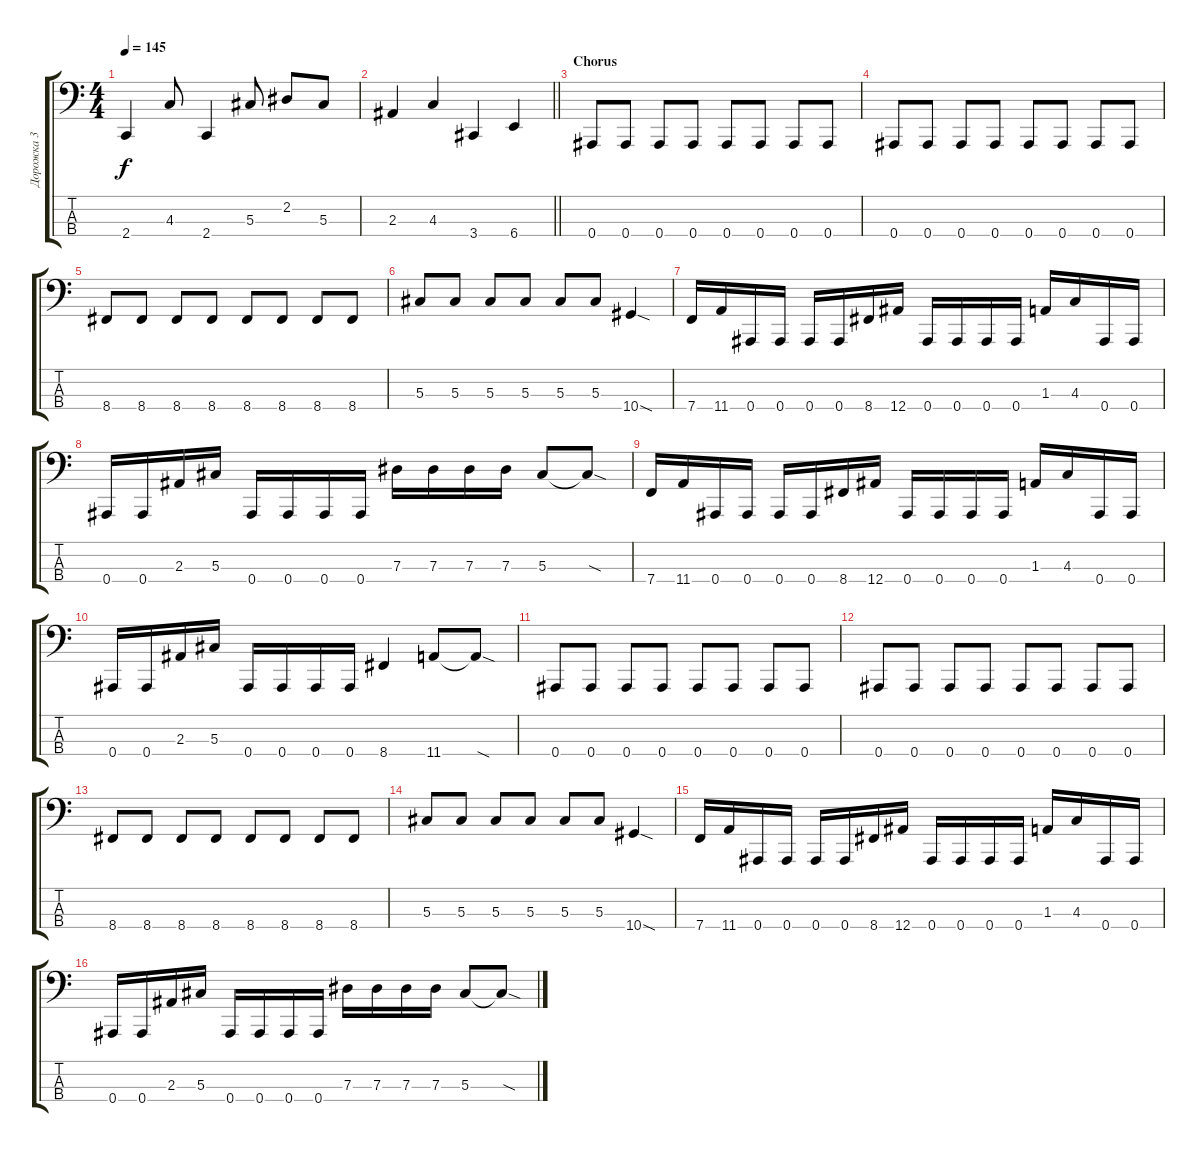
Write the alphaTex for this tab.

\track ("Дорожка 3" "Дорожка 3") {instrument electricbassfinger}
\staff {score tabs}
\tuning (Gb2 Db2 Ab1 Bb0) {hide}
\ts (4 4)
\tempo 145
\clef f4
\ks c
2.4.4{dy f} 4.3.8 2.4.4 5.3.8 2.2.8 5.3.8 |
\barLineRight lightlight
2.3.4 4.3.4 3.4.4 6.4.4 |
\section ("" "Chorus")
0.4.8 0.4.8 0.4.8 0.4.8 0.4.8 0.4.8 0.4.8 0.4.8 |
0.4.8 0.4.8 0.4.8 0.4.8 0.4.8 0.4.8 0.4.8 0.4.8 |
8.4.8 8.4.8 8.4.8 8.4.8 8.4.8 8.4.8 8.4.8 8.4.8 |
5.3.8 5.3.8 5.3.8 5.3.8 5.3.8 5.3.8 10.4{sod}.4 |
7.4.16 11.4.16 0.4.16 0.4.16 0.4.16 0.4.16 8.4.16 12.4.16 0.4.16 0.4.16 0.4.16 0.4.16 1.3.16 4.3.16 0.4.16 0.4.16 |
0.4.16 0.4.16 2.3.16 5.3.16 0.4.16 0.4.16 0.4.16 0.4.16 7.3.16 7.3.16 7.3.16 7.3.16 5.3.8 5.3{sod t}.8 |
7.4.16 11.4.16 0.4.16 0.4.16 0.4.16 0.4.16 8.4.16 12.4.16 0.4.16 0.4.16 0.4.16 0.4.16 1.3.16 4.3.16 0.4.16 0.4.16 |
0.4.16 0.4.16 2.3.16 5.3.16 0.4.16 0.4.16 0.4.16 0.4.16 8.4.4 11.4.8 11.4{sod t}.8 |
0.4.8 0.4.8 0.4.8 0.4.8 0.4.8 0.4.8 0.4.8 0.4.8 |
0.4.8 0.4.8 0.4.8 0.4.8 0.4.8 0.4.8 0.4.8 0.4.8 |
8.4.8 8.4.8 8.4.8 8.4.8 8.4.8 8.4.8 8.4.8 8.4.8 |
5.3.8 5.3.8 5.3.8 5.3.8 5.3.8 5.3.8 10.4{sod}.4 |
7.4.16 11.4.16 0.4.16 0.4.16 0.4.16 0.4.16 8.4.16 12.4.16 0.4.16 0.4.16 0.4.16 0.4.16 1.3.16 4.3.16 0.4.16 0.4.16 |
0.4.16 0.4.16 2.3.16 5.3.16 0.4.16 0.4.16 0.4.16 0.4.16 7.3.16 7.3.16 7.3.16 7.3.16 5.3.8 5.3{sod t}.8
